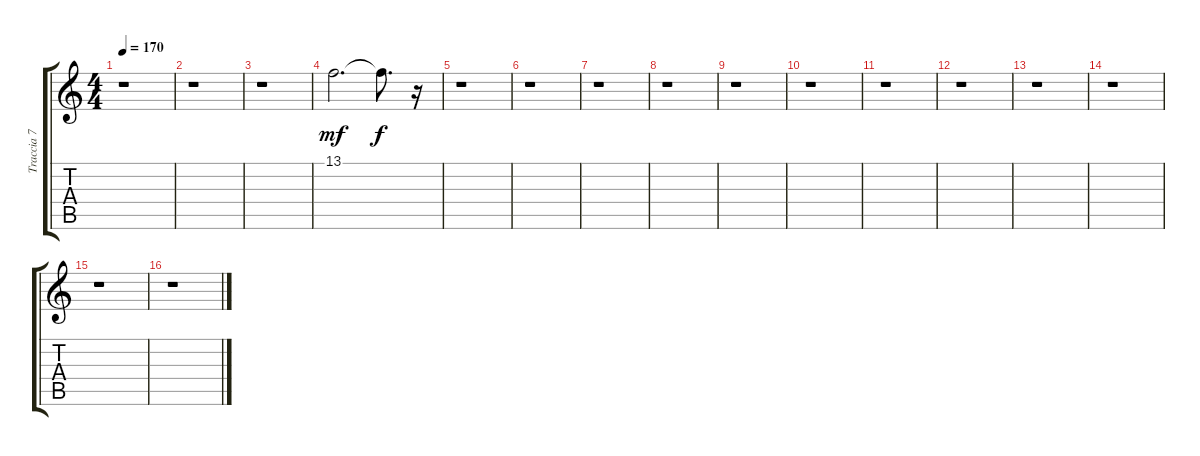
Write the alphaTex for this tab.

\track ("Traccia 7" "Traccia 7") {instrument helicopter}
\staff {score tabs}
\tuning (E4 B3 G3 D3 A2 E2) {hide}
\ts (4 4)
\tempo 170
\clef g2
\ks c
r.1{dy f} |
r.1 |
r.1 |
13.1.2{d dy mf} 13.1{t}.8{d dy f} r.16 |
r.1 |
r.1 |
r.1 |
r.1 |
r.1 |
r.1 |
r.1 |
r.1 |
r.1 |
r.1 |
r.1 |
r.1
